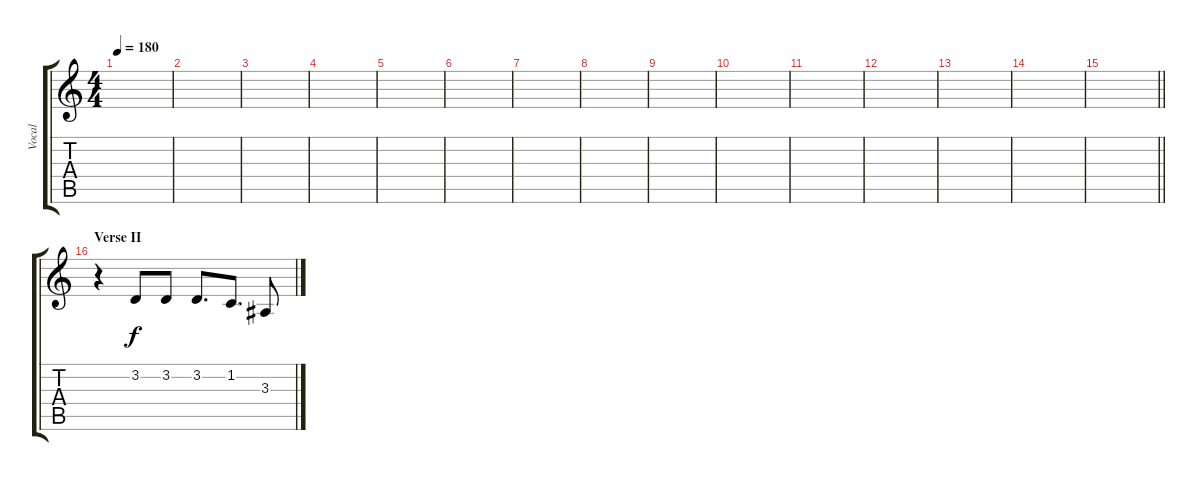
\track ("Vocal" "Vocal") {instrument lead2sawtooth}
\staff {score tabs}
\tuning (E4 B3 G3 D3 A2 E2) {hide}
\ts (4 4)
\tempo 180
\clef g2
\ks c
|
|
|
|
|
|
|
|
|
|
|
|
|
|
\barLineRight lightlight
|
\section ("" "Verse II")
r.4 3.2.8 3.2.8 3.2.8{d} 1.2.8{d} 3.3.8
